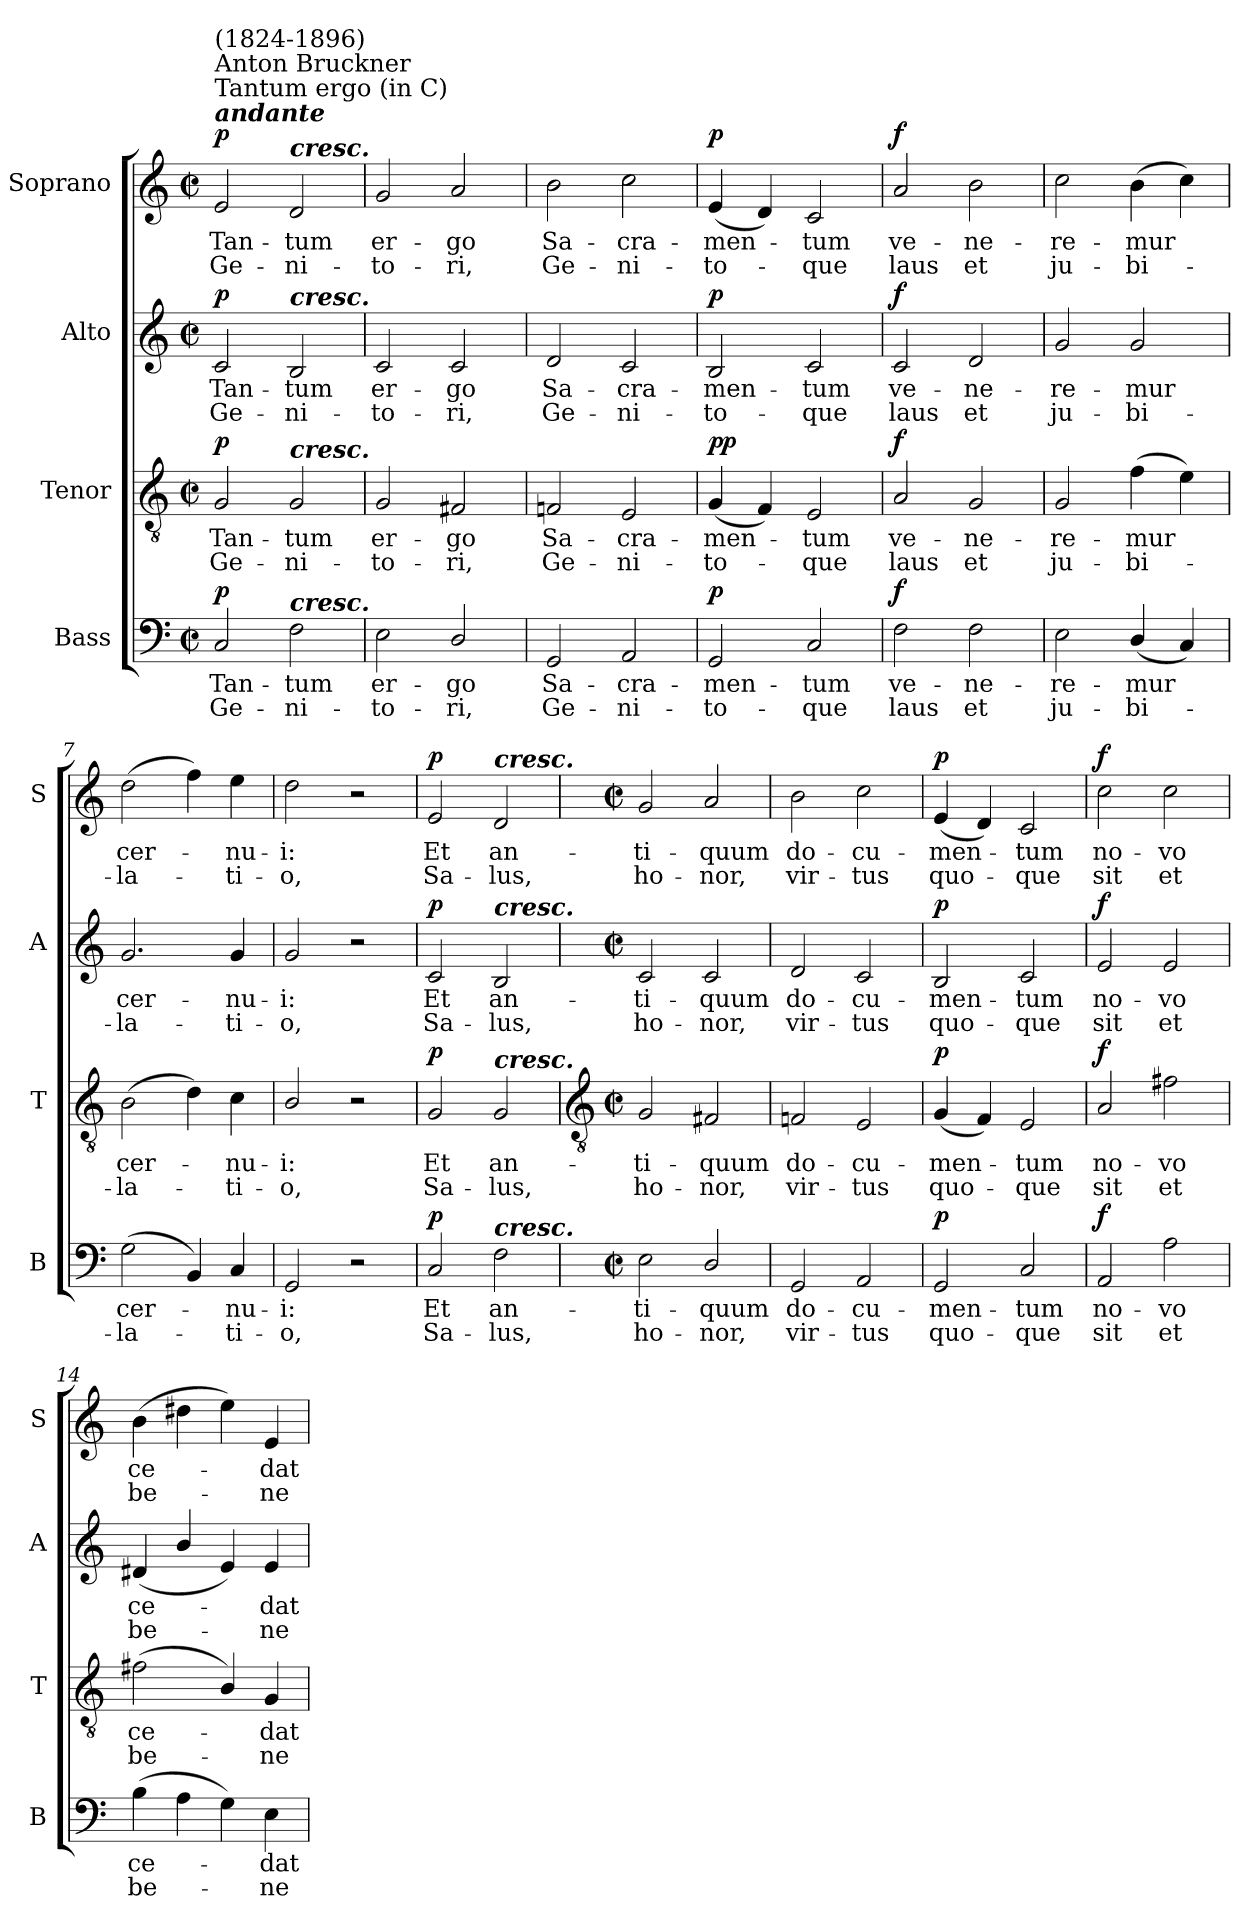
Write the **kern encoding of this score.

**kern	**text	**text	**dynam	**kern	**text	**text	**dynam	**kern	**text	**text	**dynam	**kern	**text	**text	**dynam
*part4	*part4	*part4	*part4	*part3	*part3	*part3	*part3	*part2	*part2	*part2	*part2	*part1	*part1	*part1	*part1
*staff4	*staff4	*staff4	*staff4	*staff3	*staff3	*staff3	*staff3	*staff2	*staff2	*staff2	*staff2	*staff1	*staff1	*staff1	*staff1
*I"Bass	*	*	*	*I"Tenor	*	*	*	*I"Alto	*	*	*	*I"Soprano	*	*	*
*I'B	*	*	*	*I'T	*	*	*	*I'A	*	*	*	*I'S	*	*	*
*clefF4	*	*	*	*clefGv2	*	*	*	*clefG2	*	*	*	*clefG2	*	*	*
*k[]	*	*	*	*k[]	*	*	*	*k[]	*	*	*	*k[]	*	*	*
*M2/2	*	*	*	*M2/2	*	*	*	*M2/2	*	*	*	*M2/2	*	*	*
*met(c|)	*	*	*	*met(c|)	*	*	*	*met(c|)	*	*	*	*met(c|)	*	*	*
*MM160	*	*	*	*MM160	*	*	*	*MM160	*	*	*	*MM160	*	*	*
=1	=1	=1	=1	=1	=1	=1	=1	=1	=1	=1	=1	=1	=1	=1	=1
!	!	!	!	!	!	!	!	!	!	!	!	!LO:TX:a:Bi:t=andante	!	!	!
!	!	!	!	!	!	!	!	!	!	!	!	!LO:TX:a:t=Tantum ergo (in C)	!	!	!
!	!	!	!	!	!	!	!	!	!	!	!	!LO:TX:a:t=Anton Bruckner	!	!	!
!	!	!	!	!	!	!	!	!	!	!	!	!LO:TX:a:t=(1824-1896)	!	!	!
!	!LO:LY:b	!LO:LY:b	!LO:DY:b	!	!LO:LY:b	!LO:LY:b	!LO:DY:b	!	!LO:LY:b	!LO:LY:b	!LO:DY:b	!	!LO:LY:b	!LO:LY:b	!LO:DY:b
2C/	Tan-	-Ge-	p	2G/	Tan-	-Ge-	p	2c/	Tan-	-Ge-	p	2e/	Tan-	-Ge-	p
!	!	!	!	!	!	!	!	!	!	!	!	!LO:TX:a:Bi:t=cresc.	!	!	!
!	!	!	!	!	!	!	!	!LO:TX:a:Bi:t=cresc.	!	!	!	!	!	!	!
!	!	!	!	!LO:TX:a:Bi:t=cresc.	!	!	!	!	!	!	!	!	!	!	!
!LO:TX:a:Bi:t=cresc.	!	!	!	!	!	!	!	!	!	!	!	!	!	!	!
!	!LO:LY:b	!LO:LY:b	!	!	!LO:LY:b	!LO:LY:b	!	!	!LO:LY:b	!LO:LY:b	!	!	!LO:LY:b	!LO:LY:b	!
2F\	-tum	ni-	.	2G/	-tum	ni-	.	2B/	-tum	ni-	.	2d/	-tum	ni-	.
=2	=2	=2	=2	=2	=2	=2	=2	=2	=2	=2	=2	=2	=2	=2	=2
!	!LO:LY:b	!LO:LY:b	!	!	!LO:LY:b	!LO:LY:b	!	!	!LO:LY:b	!LO:LY:b	!	!	!LO:LY:b	!LO:LY:b	!
2E\	-er-	-to-	.	2G/	-er-	-to-	.	2c/	-er-	-to-	.	2g/	-er-	-to-	.
!	!LO:LY:b	!LO:LY:b	!	!	!LO:LY:b	!LO:LY:b	!	!	!LO:LY:b	!LO:LY:b	!	!	!LO:LY:b	!LO:LY:b	!
2D/	-go	ri,	.	2F#X/	-go	ri,	.	2c/	-go	ri,	.	2a/	-go	ri,	.
=3	=3	=3	=3	=3	=3	=3	=3	=3	=3	=3	=3	=3	=3	=3	=3
!	!LO:LY:b	!LO:LY:b	!	!	!LO:LY:b	!LO:LY:b	!	!	!LO:LY:b	!LO:LY:b	!	!	!LO:LY:b	!LO:LY:b	!
2GG/	Sa-	-Ge-	.	2Fni/	Sa-	-Ge-	.	2d/	Sa-	-Ge-	.	2b\	Sa-	-Ge-	.
!	!LO:LY:b	!LO:LY:b	!	!	!LO:LY:b	!LO:LY:b	!	!	!LO:LY:b	!LO:LY:b	!	!	!LO:LY:b	!LO:LY:b	!
2AA/	-cra-	ni-	.	2E/	-cra-	ni-	.	2c/	-cra-	-ni-	.	2cc\	-cra-	ni-	.
=4	=4	=4	=4	=4	=4	=4	=4	=4	=4	=4	=4	=4	=4	=4	=4
!	!LO:LY:b	!LO:LY:b	!LO:DY:b	!	!LO:LY:b	!LO:LY:b	!LO:DY:b	!	!LO:LY:b	!LO:LY:b	!	!	!LO:LY:b	!LO:LY:b	!
!	!	!	!	!	!	!	!LO:DY:n=1:b	!	!	!	!LO:DY:b	!	!	!	!LO:DY:b
2GG/	men-	-to-	p	(<4G/	men-	to-	p p	2B/	-men-	-to-	p	(<4e/	men-	to-	p
.	.	.	.	4F/)	.	.	.	.	.	.	.	4d/)	.	.	.
!	!LO:LY:b	!LO:LY:b	!	!	!LO:LY:b	!LO:LY:b	!	!	!LO:LY:b	!LO:LY:b	!	!	!LO:LY:b	!LO:LY:b	!
2C/	-tum	que	.	2E/	tum	que	.	2c/	-tum	que	.	2c/	tum	que	.
=5	=5	=5	=5	=5	=5	=5	=5	=5	=5	=5	=5	=5	=5	=5	=5
!	!LO:LY:b	!LO:LY:b	!LO:DY:b	!	!LO:LY:b	!LO:LY:b	!LO:DY:b	!	!LO:LY:b	!LO:LY:b	!LO:DY:b	!	!LO:LY:b	!LO:LY:b	!LO:DY:b
2F\	ve-	-laus	f	2A/	ve-	-laus	f	2c/	ve-	-laus	f	2a/	ve-	-laus	f
!	!LO:LY:b	!LO:LY:b	!	!	!LO:LY:b	!LO:LY:b	!	!	!LO:LY:b	!LO:LY:b	!	!	!LO:LY:b	!LO:LY:b	!
2F\	ne-	-et	.	2G/	ne-	-et	.	2d/	ne-	-et	.	2b\	ne-	-et	.
=6	=6	=6	=6	=6	=6	=6	=6	=6	=6	=6	=6	=6	=6	=6	=6
!	!LO:LY:b	!LO:LY:b	!	!	!LO:LY:b	!LO:LY:b	!	!	!LO:LY:b	!LO:LY:b	!	!	!LO:LY:b	!LO:LY:b	!
2E\	re-	-ju-	.	2G/	re-	-ju-	.	2g/	re-	-ju-	.	2cc\	re-	-ju-	.
!	!LO:LY:b	!LO:LY:b	!	!	!LO:LY:b	!LO:LY:b	!	!	!LO:LY:b	!LO:LY:b	!	!	!LO:LY:b	!LO:LY:b	!
(<4D/	-mur	bi-	.	(>4f\	-mur	bi-	.	2g/	-mur	bi-	.	(>4b\	-mur	bi-	.
4C/)	.	.	.	4e\)	.	.	.	.	.	.	.	4cc\)	.	.	.
=7	=7	=7	=7	=7	=7	=7	=7	=7	=7	=7	=7	=7	=7	=7	=7
!	!LO:LY:b	!LO:LY:b	!	!	!LO:LY:b	!LO:LY:b	!	!	!LO:LY:b	!LO:LY:b	!	!	!LO:LY:b	!LO:LY:b	!
(>2G\	cer-	la-	.	(>2B\	cer-	la-	.	2.g/	-cer-	-la-	.	(>2dd\	cer-	la-	.
4BB/)	.	.	.	4d\)	.	.	.	.	.	.	.	4ff\)	.	.	.
!	!LO:LY:b	!LO:LY:b	!	!	!LO:LY:b	!LO:LY:b	!	!	!LO:LY:b	!LO:LY:b	!	!	!LO:LY:b	!LO:LY:b	!
4C/	nu-	-ti-	.	4c\	nu-	-ti-	.	4g/	-nu-	-ti-	.	4ee\	nu-	-ti-	.
=8	=8	=8	=8	=8	=8	=8	=8	=8	=8	=8	=8	=8	=8	=8	=8
!	!LO:LY:b	!LO:LY:b	!	!	!LO:LY:b	!LO:LY:b	!	!	!LO:LY:b	!LO:LY:b	!	!	!LO:LY:b	!LO:LY:b	!
2GG/	-i:	o,	.	2B/	-i:	o,	.	2g/	-i:	o,	.	2dd\	-i:	o,	.
2r	.	.	.	2r	.	.	.	2r	.	.	.	2r	.	.	.
=9	=9	=9	=9	=9	=9	=9	=9	=9	=9	=9	=9	=9	=9	=9	=9
!	!LO:LY:b	!LO:LY:b	!LO:DY:b	!	!LO:LY:b	!LO:LY:b	!LO:DY:b	!	!LO:LY:b	!LO:LY:b	!LO:DY:b	!	!LO:LY:b	!LO:LY:b	!LO:DY:b
2C/	Et	Sa-	p	2G/	Et	Sa-	p	2c/	Et	Sa-	p	2e/	Et	Sa-	p
!	!	!	!	!	!	!	!	!	!	!	!	!LO:TX:a:Bi:t=cresc.	!	!	!
!	!	!	!	!	!	!	!	!LO:TX:a:Bi:t=cresc.	!	!	!	!	!	!	!
!	!	!	!	!LO:TX:a:Bi:t=cresc.	!	!	!	!	!	!	!	!	!	!	!
!LO:TX:a:Bi:t=cresc.	!	!	!	!	!	!	!	!	!	!	!	!	!	!	!
!	!LO:LY:b	!LO:LY:b	!	!	!LO:LY:b	!LO:LY:b	!	!	!LO:LY:b	!LO:LY:b	!	!	!LO:LY:b	!LO:LY:b	!
2F\	-an-	-lus,	.	2G/	-an-	-lus,	.	2B/	-an-	-lus,	.	2d/	-an-	-lus,	.
!!LO:LB:g=z
=10	=10	=10	=10	=10	=10	=10	=10	=10	=10	=10	=10	=10	=10	=10	=10
*	*	*	*	*clefGv2	*	*	*	*	*	*	*	*	*	*	*
*M2/2	*	*	*	*M2/2	*	*	*	*M2/2	*	*	*	*M2/2	*	*	*
*met(c|)	*	*	*	*met(c|)	*	*	*	*met(c|)	*	*	*	*met(c|)	*	*	*
!	!LO:LY:b	!LO:LY:b	!	!	!LO:LY:b	!LO:LY:b	!	!	!LO:LY:b	!LO:LY:b	!	!	!LO:LY:b	!LO:LY:b	!
2E\	ti-	-ho-	.	2G/	ti-	-ho-	.	2c/	ti-	-ho-	.	2g/	ti-	-ho-	.
!	!LO:LY:b	!LO:LY:b	!	!	!LO:LY:b	!LO:LY:b	!	!	!LO:LY:b	!LO:LY:b	!	!	!LO:LY:b	!LO:LY:b	!
2D/	-quum	nor,	.	2F#X/	-quum	nor,	.	2c/	-quum	nor,	.	2a/	-quum	nor,	.
=11	=11	=11	=11	=11	=11	=11	=11	=11	=11	=11	=11	=11	=11	=11	=11
!	!LO:LY:b	!LO:LY:b	!	!	!LO:LY:b	!LO:LY:b	!	!	!LO:LY:b	!LO:LY:b	!	!	!LO:LY:b	!LO:LY:b	!
2GG/	do-	-vir-	.	2Fni/	do-	-vir-	.	2d/	do-	-vir-	.	2b\	do-	-vir-	.
!	!LO:LY:b	!LO:LY:b	!	!	!LO:LY:b	!LO:LY:b	!	!	!LO:LY:b	!LO:LY:b	!	!	!LO:LY:b	!LO:LY:b	!
2AA/	-cu-	tus	.	2E/	-cu-	tus	.	2c/	-cu-	tus	.	2cc\	-cu-	tus	.
=12	=12	=12	=12	=12	=12	=12	=12	=12	=12	=12	=12	=12	=12	=12	=12
!	!LO:LY:b	!LO:LY:b	!LO:DY:b	!	!LO:LY:b	!LO:LY:b	!LO:DY:b	!	!LO:LY:b	!LO:LY:b	!LO:DY:b	!	!LO:LY:b	!LO:LY:b	!LO:DY:b
2GG/	men-	-quo-	p	(<4G/	men-	quo-	p	2B/	men-	-quo-	p	(<4e/	men-	quo-	p
.	.	.	.	4F/)	.	.	.	.	.	.	.	4d/)	.	.	.
!	!LO:LY:b	!LO:LY:b	!	!	!LO:LY:b	!LO:LY:b	!	!	!LO:LY:b	!LO:LY:b	!	!	!LO:LY:b	!LO:LY:b	!
2C/	-tum	que	.	2E/	tum	que	.	2c/	-tum	que	.	2c/	tum	que	.
=13	=13	=13	=13	=13	=13	=13	=13	=13	=13	=13	=13	=13	=13	=13	=13
!	!LO:LY:b	!LO:LY:b	!LO:DY:b	!	!LO:LY:b	!LO:LY:b	!LO:DY:b	!	!LO:LY:b	!LO:LY:b	!LO:DY:b	!	!LO:LY:b	!LO:LY:b	!LO:DY:b
2AA/	no-	-sit	f	2A/	no-	-sit	f	2e/	no-	-sit	f	2cc\	no-	-sit	f
!	!LO:LY:b	!LO:LY:b	!	!	!LO:LY:b	!LO:LY:b	!	!	!LO:LY:b	!LO:LY:b	!	!	!LO:LY:b	!LO:LY:b	!
2A\	vo	et	.	2f#X\	vo	et	.	2e/	vo	et	.	2cc\	vo	et	.
=14	=14	=14	=14	=14	=14	=14	=14	=14	=14	=14	=14	=14	=14	=14	=14
!	!LO:LY:b	!LO:LY:b	!	!	!LO:LY:b	!LO:LY:b	!	!	!LO:LY:b	!LO:LY:b	!	!	!LO:LY:b	!LO:LY:b	!
(>4B\	ce-	be-	.	(<2f#X\	ce-	be-	.	(<4d#X/	ce-	be-	.	(>4b\	ce-	be-	.
4A\	.	.	.	.	.	.	.	4b/	.	.	.	4dd#X\	.	.	.
4G\)	.	.	.	4B/)	.	.	.	4e/)	.	.	.	4ee\)	.	.	.
!	!LO:LY:b	!LO:LY:b	!	!	!LO:LY:b	!LO:LY:b	!	!	!LO:LY:b	!LO:LY:b	!	!	!LO:LY:b	!LO:LY:b	!
4E\	dat	ne-	.	4G/	dat	ne-	.	4e/	dat	ne-	.	4e/	dat	ne-	.
=	=	=	=	=	=	=	=	=	=	=	=	=	=	=	=
*-	*-	*-	*-	*-	*-	*-	*-	*-	*-	*-	*-	*-	*-	*-	*-
